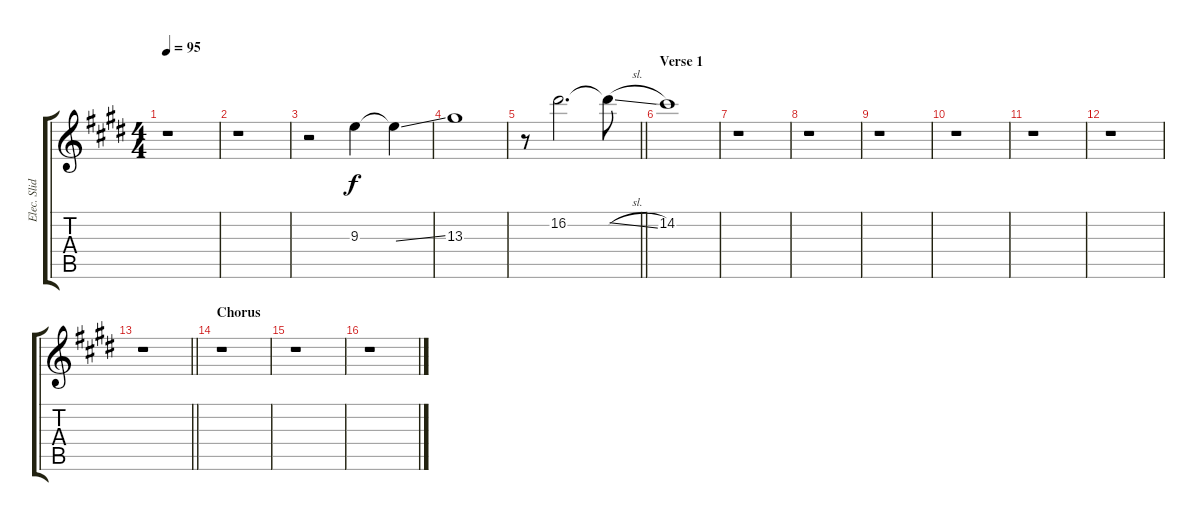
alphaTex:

\track ("Elec. Slide Guitar" "Elec. Slid") {instrument overdrivenguitar}
\staff {score tabs}
\tuning (E4 B3 G3 D3 A2 E2) {hide}
\ts (4 4)
\tempo 95
\clef g2
\ks e
r.1{dy f instrument overdrivenguitar} |
r.1 |
r.2 9.3.4 9.3{ss t}.4 |
13.3.1 |
\barLineRight lightlight
r.8 16.2.2{d} 16.2{sl t}.8 |
\section ("" "Verse 1")
14.2.1 |
r.1 |
r.1 |
r.1 |
r.1 |
r.1 |
r.1 |
\barLineRight lightlight
r.1 |
\section ("" "Chorus")
r.1 |
r.1 |
r.1
